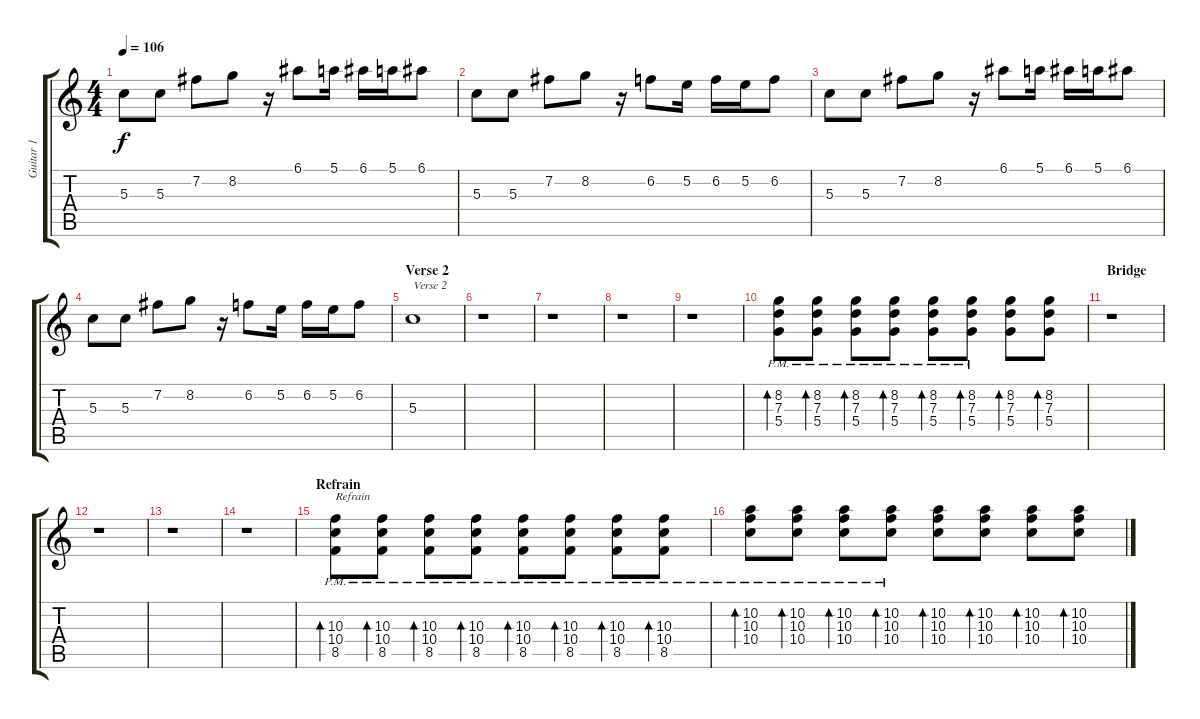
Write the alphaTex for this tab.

\track ("Guitar 1" "Guitar 1") {instrument electricguitarclean}
\staff {score tabs}
\tuning (E4 B3 G3 D3 A2 E2) {hide}
\ts (4 4)
\tempo 106
\clef g2
\ks c
5.3.8{dy f} 5.3.8 7.2.8 8.2.8 r.16 6.1.8 5.1.16 6.1.16 5.1.16 6.1.8 |
5.3.8 5.3.8 7.2.8 8.2.8 r.16 6.2.8 5.2.16 6.2.16 5.2.16 6.2.8 |
5.3.8 5.3.8 7.2.8 8.2.8 r.16 6.1.8 5.1.16 6.1.16 5.1.16 6.1.8 |
5.3.8 5.3.8 7.2.8 8.2.8 r.16 6.2.8 5.2.16 6.2.16 5.2.16 6.2.8 |
\section ("" "Verse 2")
5.3.1{txt "Verse 2"} |
r.1 |
r.1 |
r.1 |
r.1 |
(8.2{pm} 7.3{pm} 5.4{pm}).8{bd 30 volume 8 instrument distortionguitar} (8.2{pm} 7.3{pm} 5.4{pm}).8{bd 30} (8.2 7.3{pm} 5.4{pm}).8{bd 30} (8.2 7.3{pm} 5.4{pm}).8{bd 30} (8.2 7.3 5.4{pm}).8{bd 30} (8.2 7.3 5.4{pm}).8{bd 30} (8.2 7.3 5.4).8{bd 30} (8.2 7.3 5.4).8{bd 30} |
\section ("" "Bridge")
r.1 |
r.1 |
r.1 |
r.1 |
\section ("" "Refrain")
(10.3{pm} 10.4{pm} 8.5{pm}).8{bd 30 txt "Refrain" volume 8 instrument overdrivenguitar} (10.3{pm} 10.4{pm} 8.5{pm}).8{bd 30} (10.3{pm} 10.4{pm} 8.5{pm}).8{bd 30} (10.3{pm} 10.4{pm} 8.5{pm}).8{bd 30} (10.3 10.4{pm} 8.5{pm}).8{bd 30} (10.3 10.4{pm} 8.5{pm}).8{bd 30} (10.3 10.4{pm} 8.5{pm}).8{bd 30} (10.3 10.4{pm} 8.5{pm}).8{bd 30} |
(10.2 10.3 10.4{pm}).8{bd 30} (10.2 10.3 10.4{pm}).8{bd 30} (10.2 10.3 10.4{pm}).8{bd 30} (10.2 10.3 10.4{pm}).8{bd 30} (10.2 10.3 10.4).8{bd 30} (10.2 10.3 10.4).8{bd 30} (10.2 10.3 10.4).8{bd 30} (10.2 10.3 10.4).8{bd 30}
